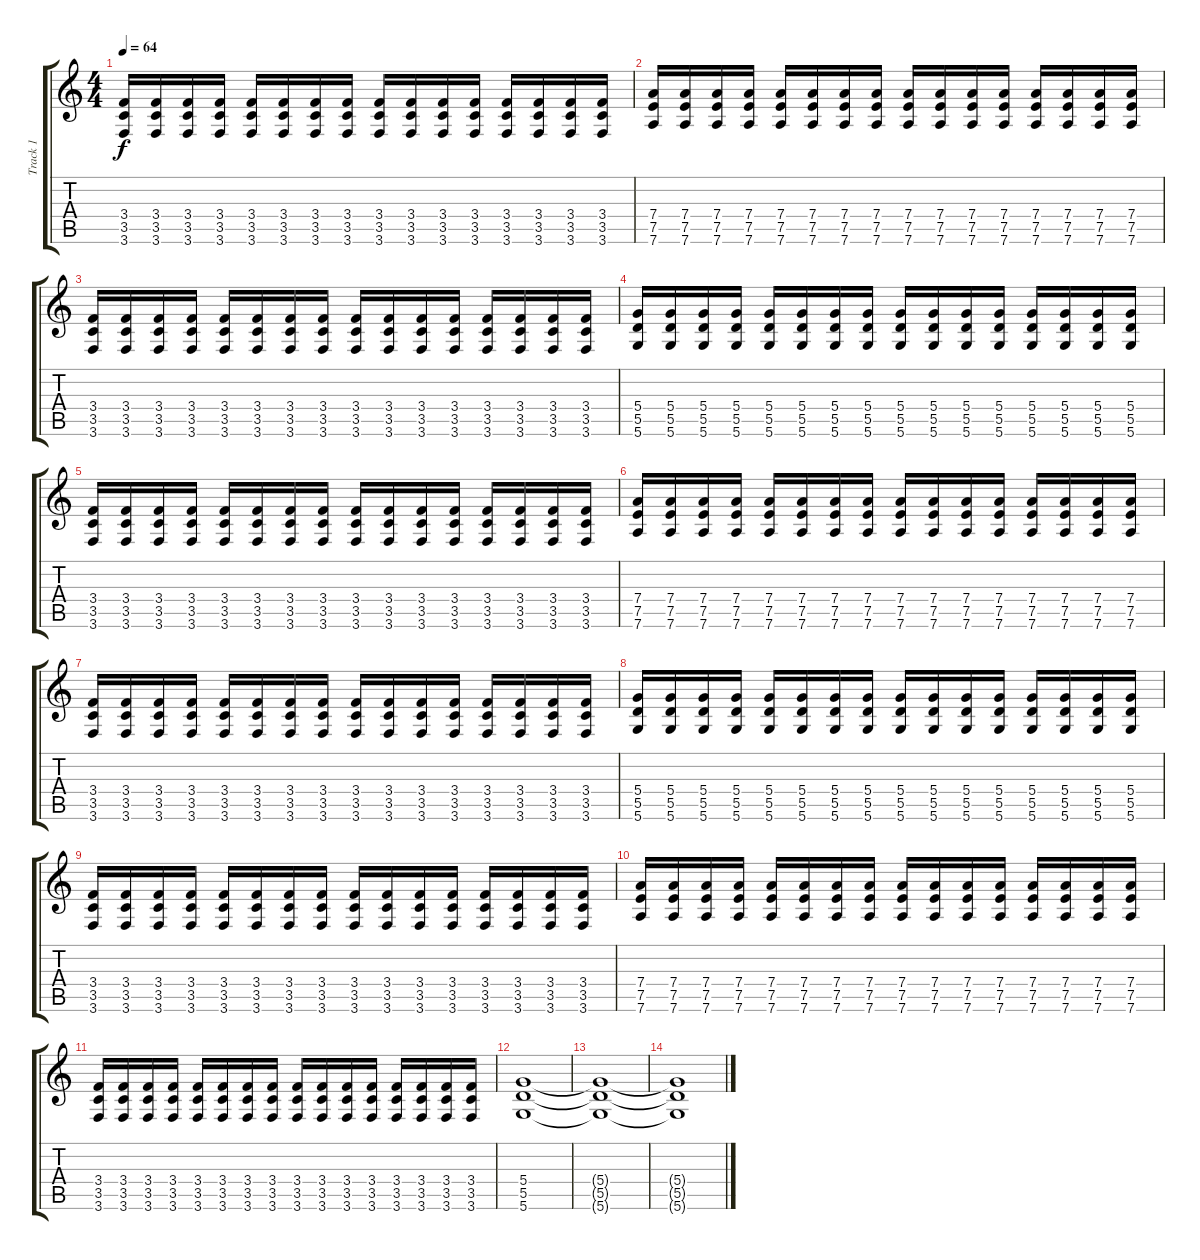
\track ("Track 1" "Track 1") {instrument acousticguitarsteel}
\staff {score tabs}
\tuning (E4 B3 G3 D3 A2 D2) {hide}
\ts (4 4)
\tempo 64
\clef g2
\ks c
(3.4 3.5 3.6).16{dy f} (3.4 3.5 3.6).16 (3.4 3.5 3.6).16 (3.4 3.5 3.6).16 (3.4 3.5 3.6).16 (3.4 3.5 3.6).16 (3.4 3.5 3.6).16 (3.4 3.5 3.6).16 (3.4 3.5 3.6).16 (3.4 3.5 3.6).16 (3.4 3.5 3.6).16 (3.4 3.5 3.6).16 (3.4 3.5 3.6).16 (3.4 3.5 3.6).16 (3.4 3.5 3.6).16 (3.4 3.5 3.6).16 |
(7.4 7.5 7.6).16 (7.4 7.5 7.6).16 (7.4 7.5 7.6).16 (7.4 7.5 7.6).16 (7.4 7.5 7.6).16 (7.4 7.5 7.6).16 (7.4 7.5 7.6).16 (7.4 7.5 7.6).16 (7.4 7.5 7.6).16 (7.4 7.5 7.6).16 (7.4 7.5 7.6).16 (7.4 7.5 7.6).16 (7.4 7.5 7.6).16 (7.4 7.5 7.6).16 (7.4 7.5 7.6).16 (7.4 7.5 7.6).16 |
(3.4 3.5 3.6).16 (3.4 3.5 3.6).16 (3.4 3.5 3.6).16 (3.4 3.5 3.6).16 (3.4 3.5 3.6).16 (3.4 3.5 3.6).16 (3.4 3.5 3.6).16 (3.4 3.5 3.6).16 (3.4 3.5 3.6).16 (3.4 3.5 3.6).16 (3.4 3.5 3.6).16 (3.4 3.5 3.6).16 (3.4 3.5 3.6).16 (3.4 3.5 3.6).16 (3.4 3.5 3.6).16 (3.4 3.5 3.6).16 |
(5.4 5.5 5.6).16 (5.4 5.5 5.6).16 (5.4 5.5 5.6).16 (5.4 5.5 5.6).16 (5.4 5.5 5.6).16 (5.4 5.5 5.6).16 (5.4 5.5 5.6).16 (5.4 5.5 5.6).16 (5.4 5.5 5.6).16 (5.4 5.5 5.6).16 (5.4 5.5 5.6).16 (5.4 5.5 5.6).16 (5.4 5.5 5.6).16 (5.4 5.5 5.6).16 (5.4 5.5 5.6).16 (5.4 5.5 5.6).16 |
(3.4 3.5 3.6).16 (3.4 3.5 3.6).16 (3.4 3.5 3.6).16 (3.4 3.5 3.6).16 (3.4 3.5 3.6).16 (3.4 3.5 3.6).16 (3.4 3.5 3.6).16 (3.4 3.5 3.6).16 (3.4 3.5 3.6).16 (3.4 3.5 3.6).16 (3.4 3.5 3.6).16 (3.4 3.5 3.6).16 (3.4 3.5 3.6).16 (3.4 3.5 3.6).16 (3.4 3.5 3.6).16 (3.4 3.5 3.6).16 |
(7.4 7.5 7.6).16 (7.4 7.5 7.6).16 (7.4 7.5 7.6).16 (7.4 7.5 7.6).16 (7.4 7.5 7.6).16 (7.4 7.5 7.6).16 (7.4 7.5 7.6).16 (7.4 7.5 7.6).16 (7.4 7.5 7.6).16 (7.4 7.5 7.6).16 (7.4 7.5 7.6).16 (7.4 7.5 7.6).16 (7.4 7.5 7.6).16 (7.4 7.5 7.6).16 (7.4 7.5 7.6).16 (7.4 7.5 7.6).16 |
(3.4 3.5 3.6).16 (3.4 3.5 3.6).16 (3.4 3.5 3.6).16 (3.4 3.5 3.6).16 (3.4 3.5 3.6).16 (3.4 3.5 3.6).16 (3.4 3.5 3.6).16 (3.4 3.5 3.6).16 (3.4 3.5 3.6).16 (3.4 3.5 3.6).16 (3.4 3.5 3.6).16 (3.4 3.5 3.6).16 (3.4 3.5 3.6).16 (3.4 3.5 3.6).16 (3.4 3.5 3.6).16 (3.4 3.5 3.6).16 |
(5.4 5.5 5.6).16 (5.4 5.5 5.6).16 (5.4 5.5 5.6).16 (5.4 5.5 5.6).16 (5.4 5.5 5.6).16 (5.4 5.5 5.6).16 (5.4 5.5 5.6).16 (5.4 5.5 5.6).16 (5.4 5.5 5.6).16 (5.4 5.5 5.6).16 (5.4 5.5 5.6).16 (5.4 5.5 5.6).16 (5.4 5.5 5.6).16 (5.4 5.5 5.6).16 (5.4 5.5 5.6).16 (5.4 5.5 5.6).16 |
(3.4 3.5 3.6).16 (3.4 3.5 3.6).16 (3.4 3.5 3.6).16 (3.4 3.5 3.6).16 (3.4 3.5 3.6).16 (3.4 3.5 3.6).16 (3.4 3.5 3.6).16 (3.4 3.5 3.6).16 (3.4 3.5 3.6).16 (3.4 3.5 3.6).16 (3.4 3.5 3.6).16 (3.4 3.5 3.6).16 (3.4 3.5 3.6).16 (3.4 3.5 3.6).16 (3.4 3.5 3.6).16 (3.4 3.5 3.6).16 |
(7.4 7.5 7.6).16 (7.4 7.5 7.6).16 (7.4 7.5 7.6).16 (7.4 7.5 7.6).16 (7.4 7.5 7.6).16 (7.4 7.5 7.6).16 (7.4 7.5 7.6).16 (7.4 7.5 7.6).16 (7.4 7.5 7.6).16 (7.4 7.5 7.6).16 (7.4 7.5 7.6).16 (7.4 7.5 7.6).16 (7.4 7.5 7.6).16 (7.4 7.5 7.6).16 (7.4 7.5 7.6).16 (7.4 7.5 7.6).16 |
(3.4 3.5 3.6).16 (3.4 3.5 3.6).16 (3.4 3.5 3.6).16 (3.4 3.5 3.6).16 (3.4 3.5 3.6).16 (3.4 3.5 3.6).16 (3.4 3.5 3.6).16 (3.4 3.5 3.6).16 (3.4 3.5 3.6).16 (3.4 3.5 3.6).16 (3.4 3.5 3.6).16 (3.4 3.5 3.6).16 (3.4 3.5 3.6).16 (3.4 3.5 3.6).16 (3.4 3.5 3.6).16 (3.4 3.5 3.6).16 |
(5.4 5.5 5.6).1{volume 2} |
(5.4{t} 5.5{t} 5.6{t}).1 |
(5.4{t} 5.5{t} 5.6{t}).1
